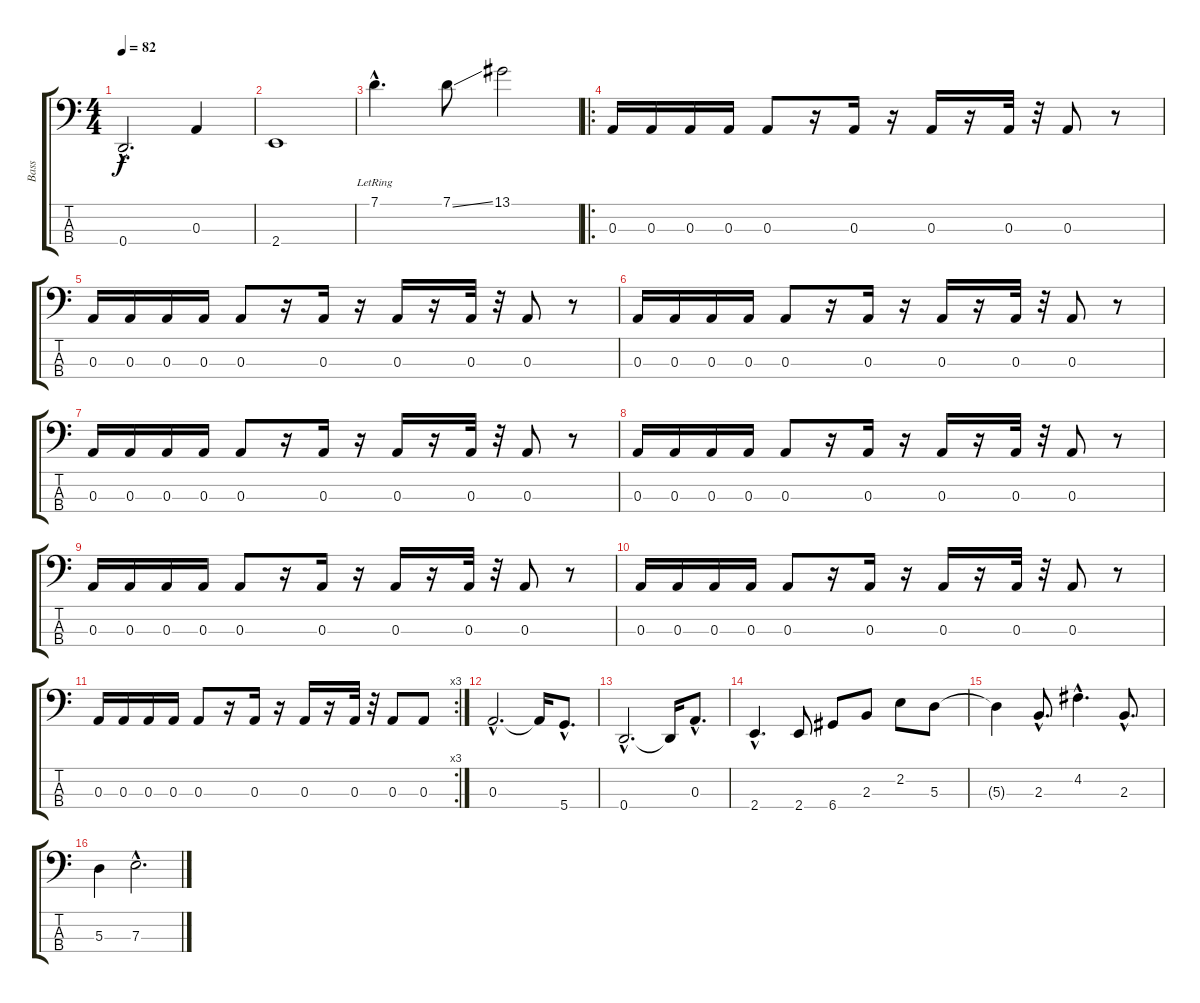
\track ("Bass" "Bass") {instrument electricbassfinger}
\staff {score tabs}
\tuning (G2 D2 A1 D1) {hide}
\ts (4 4)
\tempo 82
\clef f4
\ks c
0.4{hac}.2{d dy f} 0.3.4 |
2.4.1 |
7.1{hac lr}.4{d} 7.1{ss}.8 13.1.2 |
\ro
0.3.16{volume 16} 0.3.16 0.3.16 0.3.16 0.3.8 r.16 0.3.16 r.16 0.3.16 r.16 0.3.32 r.32 0.3.8 r.8 |
0.3.16 0.3.16 0.3.16 0.3.16 0.3.8 r.16 0.3.16 r.16 0.3.16 r.16 0.3.32 r.32 0.3.8 r.8 |
0.3.16 0.3.16 0.3.16 0.3.16 0.3.8 r.16 0.3.16 r.16 0.3.16 r.16 0.3.32 r.32 0.3.8 r.8 |
0.3.16 0.3.16 0.3.16 0.3.16 0.3.8 r.16 0.3.16 r.16 0.3.16 r.16 0.3.32 r.32 0.3.8 r.8 |
0.3.16 0.3.16 0.3.16 0.3.16 0.3.8 r.16 0.3.16 r.16 0.3.16 r.16 0.3.32 r.32 0.3.8 r.8 |
0.3.16 0.3.16 0.3.16 0.3.16 0.3.8 r.16 0.3.16 r.16 0.3.16 r.16 0.3.32 r.32 0.3.8 r.8 |
0.3.16 0.3.16 0.3.16 0.3.16 0.3.8 r.16 0.3.16 r.16 0.3.16 r.16 0.3.32 r.32 0.3.8 r.8 |
\rc 3
0.3.16 0.3.16 0.3.16 0.3.16 0.3.8 r.16 0.3.16 r.16 0.3.16 r.16 0.3.32 r.32 0.3.8 0.3.8 |
0.3{hac}.2{d} 0.3{t}.16 5.4{hac}.8{d} |
0.4{hac}.2{d} 0.4{t}.16 0.3{hac}.8{d} |
2.4{hac}.4{d} 2.4.8 6.4.8 2.3.8 2.2.8 5.3.8 |
5.3{t}.4 2.3{hac}.8{d} 4.2{hac}.4{d} 2.3{hac}.8{d} |
5.3.4 7.3{hac}.2{d}
